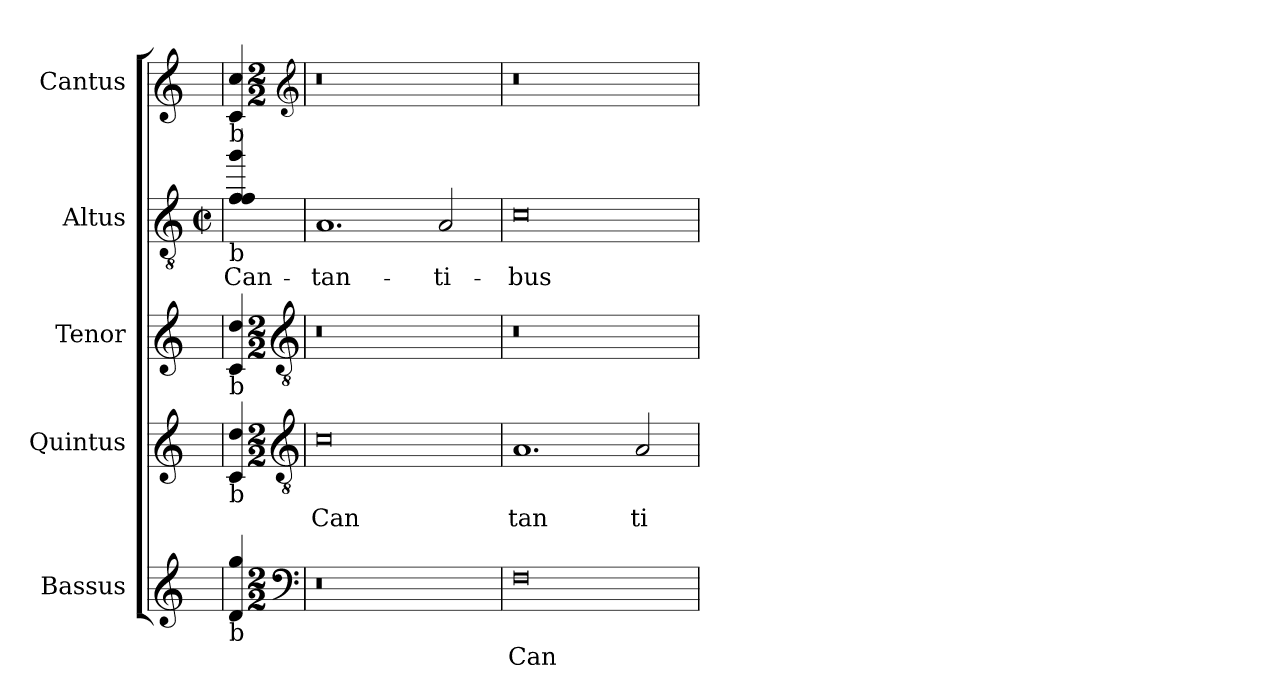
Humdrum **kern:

**kern	**text	**kern	**text	**kern	**kern	**text	**kern
*part5	*part5	*part4	*part4	*part3	*part2	*part2	*part1
*staff5	*staff5	*staff4	*staff4	*staff3	*staff2	*staff2	*staff1
*I"Bassus	*	*I"Quintus	*	*I"Tenor	*I"Altus	*	*I"Cantus
!!LO:PB:g=z
*stria5	*	*stria5	*	*stria5	*stria5	*	*stria5
*	*	*	*	*	*clefGv2	*	*
*	*	*	*	*	*M2/2	*	*
*	*	*	*	*	*met(c|)	*	*
=1	=1!	=1	=1!	=1	=1	=1!	=1!
!	!	!	!	!	!	!	!LO:TX:b:t=b
!	!	!	!	!	!LO:TX:b:t=b	!	!
!	!	!	!	!LO:TX:b:t=b	!	!	!
!	!	!LO:TX:b:t=b	!	!	!	!	!
!LO:TX:b:t=b	!	!	!	!	!	!	!
!	!	!	!	!	!	!LO:LY:b:cj	!
4gg/ 4d/	.	4dd/ 4c/	.	4dd/ 4c/	4gg/ 4f/ 4f	Can-	4c/ 4cc/
*clefF4	*	*clefGv2	*	*clefGv2	*	*	*clefG2
*M2/2	*	*M2/2	*	*M2/2	*	*	*M2/2
*met(c|)	*	*met(c|)	*	*met(c|)	*	*	*met(c|)
=2	=2	=2	=2	=2	=2	=2	=2
!	!	!	!LO:LY:b:cj	!	!	!LO:LY:b:cj	!
0r	.	0c	Can	0r	1.A	-tan-	0r
!	!	!	!	!	!	!LO:LY:b:cj	!
.	.	.	.	.	2A/	-ti-	.
=3	=3	=3	=3	=3	=3	=3	=3
!	!LO:LY:b:cj	!	!LO:LY:b:cj	!	!	!LO:LY:b:cj	!
0F	Can	1.A	tan	0r	0c	-bus	0r
!	!	!	!LO:LY:b:cj	!	!	!	!
.	.	2A/	ti	.	.	.	.
=	=	=	=	=	=	=	=
*-	*-	*-	*-	*-	*-	*-	*-
